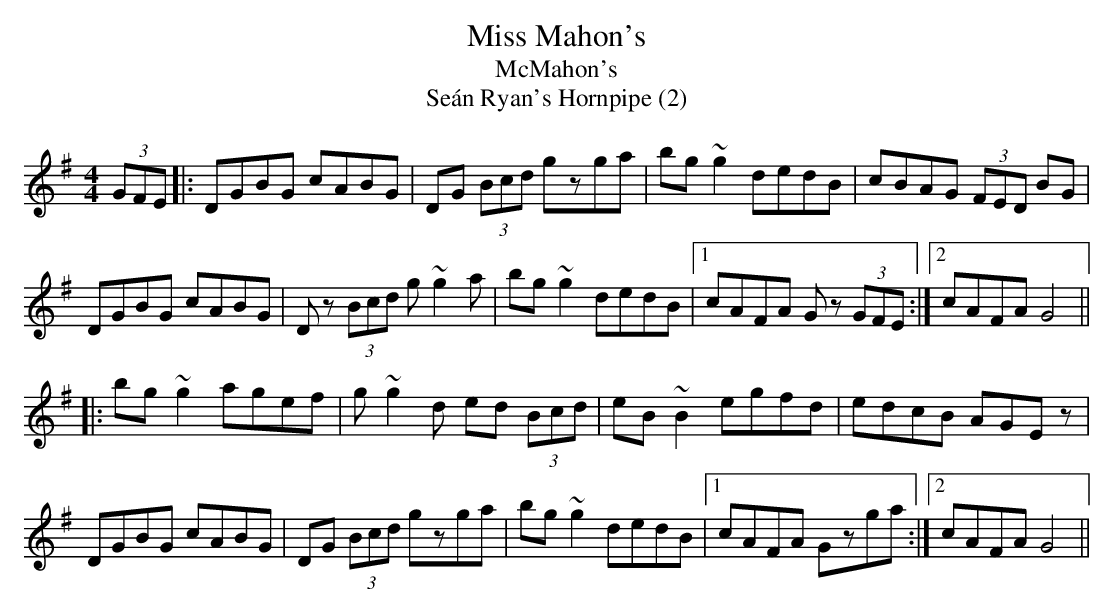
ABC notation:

X:1
T:Miss Mahon's
T:McMahon's
T:Seán Ryan's Hornpipe (2)
M:4/4
L:1/8
K:G
(3GFE|:DGBG cABG|DG (3Bcd gzga|bg~g2 dedB|cBAG (3FED BG|
DGBG cABG|Dz (3Bcd g~g2a|bg~g2 dedB|1 cAFA Gz (3GFE:|2 cAFA G4||
||:bg~g2 agef|g~g2d ed (3Bcd|eB~B2 egfd|edcB AGEz|
DGBG cABG|DG (3Bcd gzga|bg~g2 dedB|1 cAFA Gzga:|2 cAFA G4||
